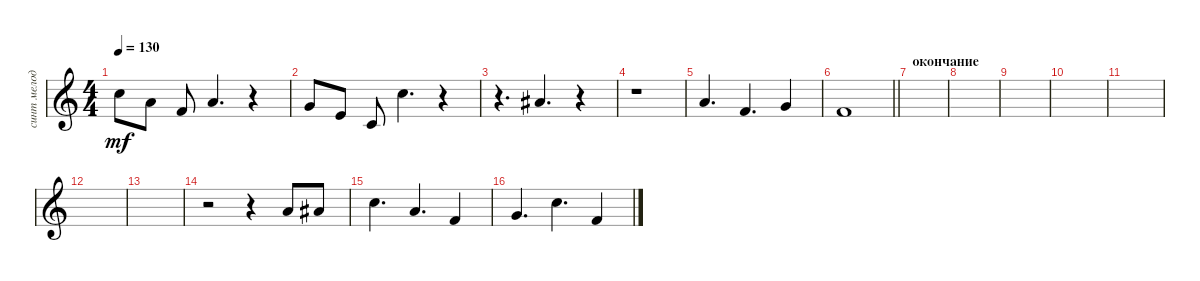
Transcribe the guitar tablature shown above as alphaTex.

\track ("синт мелодия" "синт мелод") {instrument celesta}
\staff {score}
\tuning (E4 B3 G3 D3 A2 E2) {hide}
\ts (4 4)
\tempo 130
\clef g2
\ks c
8.1.8{dy mf} 5.1.8 1.1.8 5.1.4{d} r.4 |
3.1.8 0.1.8 1.2.8 8.1.4{d} r.4 |
r.4{d} 6.1.4{d} r.4 |
r.1 |
5.1.4{d} 1.1.4{d} 3.1.4 |
\barLineRight lightlight
1.1.1 |
\section ("" "окончание")
|
|
|
|
|
|
|
r.2 r.4 5.1.8 6.1.8 |
8.1.4{d} 5.1.4{d} 1.1.4 |
3.1.4{d} 8.1.4{d} 1.1.4
